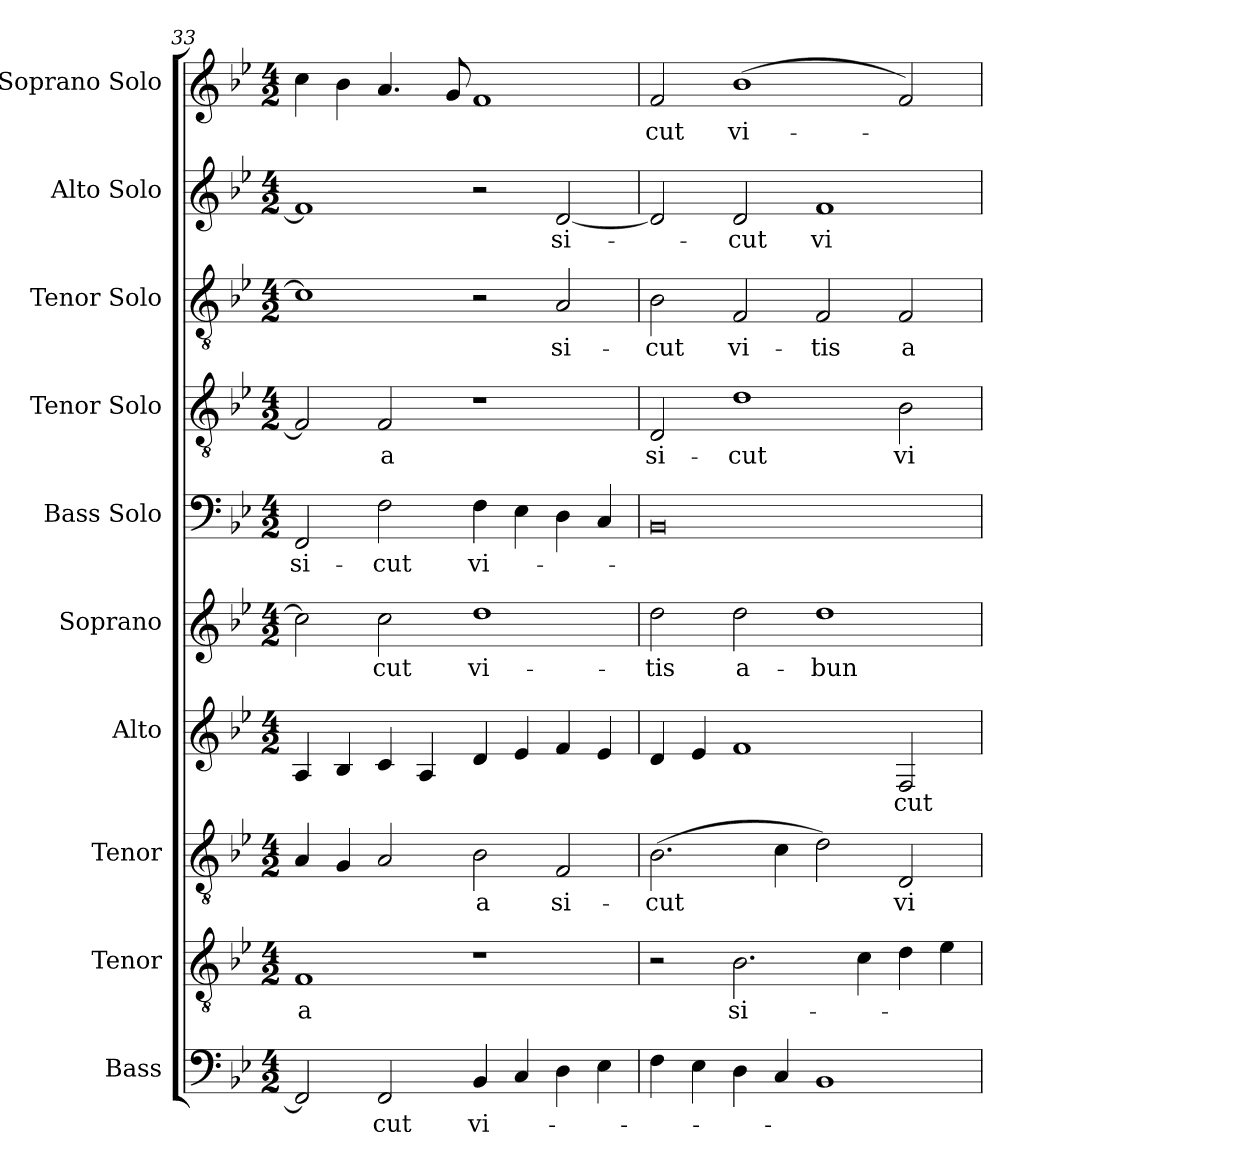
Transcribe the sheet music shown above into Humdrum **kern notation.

**kern	**text	**kern	**text	**kern	**text	**kern	**text	**kern	**text	**kern	**text	**kern	**text	**kern	**text	**kern	**text	**kern	**text
*part10	*part10	*part9	*part9	*part8	*part8	*part7	*part7	*part6	*part6	*part5	*part5	*part4	*part4	*part3	*part3	*part2	*part2	*part1	*part1
*staff10	*staff10	*staff9	*staff9	*staff8	*staff8	*staff7	*staff7	*staff6	*staff6	*staff5	*staff5	*staff4	*staff4	*staff3	*staff3	*staff2	*staff2	*staff1	*staff1
*I"Bass	*	*I"Tenor	*	*I"Tenor	*	*I"Alto	*	*I"Soprano	*	*I"Bass Solo	*	*I"Tenor Solo	*	*I"Tenor Solo	*	*I"Alto Solo	*	*I"Soprano Solo	*
*I'B.	*	*I'T.	*	*I'T.	*	*I'A.	*	*I'S.	*	*I'B.	*	*I'T.	*	*I'T.	*	*I'A.	*	*I'S.	*
*clefF4	*	*clefGv2	*	*clefGv2	*	*clefG2	*	*clefG2	*	*clefF4	*	*clefGv2	*	*clefGv2	*	*clefG2	*	*clefG2	*
*	*	*ITrd7c12	*	*ITrd7c12	*	*	*	*	*	*	*	*ITrd7c12	*	*ITrd7c12	*	*	*	*	*
*k[b-e-]	*	*k[b-e-]	*	*k[b-e-]	*	*k[b-e-]	*	*k[b-e-]	*	*k[b-e-]	*	*k[b-e-]	*	*k[b-e-]	*	*k[b-e-]	*	*k[b-e-]	*
*B-:	*	*B-:	*	*B-:	*	*B-:	*	*B-:	*	*B-:	*	*B-:	*	*B-:	*	*B-:	*	*B-:	*
*M4/2	*	*M4/2	*	*M4/2	*	*M4/2	*	*M4/2	*	*M4/2	*	*M4/2	*	*M4/2	*	*M4/2	*	*M4/2	*
=33	=33	=33	=33	=33	=33	=33	=33	=33	=33	=33	=33	=33	=33	=33	=33	=33	=33	=33	=33
!	!	!	!LO:LY:b:color=#000000	!	!	!	!	!	!	!	!	!	!	!	!	!	!	!	!
!	!	!	!	!	!	!	!	!	!	!	!LO:LY:b:color=#000000	!	!	!	!	!	!	!	!
2FFi/]	.	1FFi	-a	4AAi/	.	4Ai/	.	2cci\]	.	2FFi/	si-	2FFi/]	.	1Ci]	.	1fi]	.	4cci\	.
.	.	.	.	4GGi/	.	4B-i/	.	.	.	.	.	.	.	.	.	.	.	4b-i\	.
!	!LO:LY:b:color=#000000	!	!	!	!	!	!	!	!	!	!	!	!	!	!	!	!	!	!
!	!	!	!	!	!	!	!	!	!LO:LY:b:color=#000000	!	!	!	!	!	!	!	!	!	!
!	!	!	!	!	!	!	!	!	!	!	!LO:LY:b:color=#000000	!	!	!	!	!	!	!	!
!	!	!	!	!	!	!	!	!	!	!	!	!	!LO:LY:b:color=#000000	!	!	!	!	!	!
2FFi/	-cut	.	.	2AAi/	.	4ci/	.	2cci\	-cut	2Fi\	-cut	2FFi/	-a	.	.	.	.	4.ai/	.
.	.	.	.	.	.	4Ai/	.	.	.	.	.	.	.	.	.	.	.	.	.
.	.	.	.	.	.	.	.	.	.	.	.	.	.	.	.	.	.	8gi/	.
!	!LO:LY:b:color=#000000	!	!	!	!	!	!	!	!	!	!	!	!	!	!	!	!	!	!
!	!	!	!	!	!LO:LY:b:color=#000000	!	!	!	!	!	!	!	!	!	!	!	!	!	!
!	!	!	!	!	!	!	!	!	!LO:LY:b:color=#000000	!	!	!	!	!	!	!	!	!	!
!	!	!	!	!	!	!	!	!	!	!	!LO:LY:b:color=#000000	!	!	!	!	!	!	!	!
4BB-i/	vi-	1r	.	2BB-i\	-a	4di/	.	1ddi	vi-	4Fi\	vi-	1r	.	2r	.	2r	.	1fi	.
4Ci/	.	.	.	.	.	4e-i/	.	.	.	4E-i\	.	.	.	.	.	.	.	.	.
!	!	!	!	!	!LO:LY:b:color=#000000	!	!	!	!	!	!	!	!	!	!	!	!	!	!
!	!	!	!	!	!	!	!	!	!	!	!	!	!	!	!LO:LY:b:color=#000000	!	!	!	!
!	!	!	!	!	!	!	!	!	!	!	!	!	!	!	!	!	!LO:LY:b:color=#000000	!	!
4Di\	.	.	.	2FFi/	si-	4fi/	.	.	.	4Di\	.	.	.	2AAi/	si-	[2di/	si-	.	.
4E-i\	.	.	.	.	.	4e-i/	.	.	.	4Ci/	.	.	.	.	.	.	.	.	.
!!LO:PB:g=z
=34	=34	=34	=34	=34	=34	=34	=34	=34	=34	=34	=34	=34	=34	=34	=34	=34	=34	=34	=34
!	!	!	!	!	!LO:LY:b:color=#000000	!	!	!	!	!	!	!	!	!	!	!	!	!	!
!	!	!	!	!	!	!	!	!	!LO:LY:b:color=#000000	!	!	!	!	!	!	!	!	!	!
!	!	!	!	!	!	!	!	!	!	!	!	!	!LO:LY:b:color=#000000	!	!	!	!	!	!
!	!	!	!	!	!	!	!	!	!	!	!	!	!	!	!LO:LY:b:color=#000000	!	!	!	!
!	!	!	!	!	!	!	!	!	!	!	!	!	!	!	!	!	!	!	!LO:LY:b:color=#000000
4Fi\	.	2r	.	(2.BB-i\	-cut	4di/	.	2ddi\	-tis	0BB-i	.	2DDi/	si-	2BB-i\	-cut	2di/]	.	2fi/	-cut
4E-i\	.	.	.	.	.	4e-i/	.	.	.	.	.	.	.	.	.	.	.	.	.
!	!	!	!LO:LY:b:color=#000000	!	!	!	!	!	!	!	!	!	!	!	!	!	!	!	!
!	!	!	!	!	!	!	!	!	!LO:LY:b:color=#000000	!	!	!	!	!	!	!	!	!	!
!	!	!	!	!	!	!	!	!	!	!	!	!	!LO:LY:b:color=#000000	!	!	!	!	!	!
!	!	!	!	!	!	!	!	!	!	!	!	!	!	!	!LO:LY:b:color=#000000	!	!	!	!
!	!	!	!	!	!	!	!	!	!	!	!	!	!	!	!	!	!LO:LY:b:color=#000000	!	!
!	!	!	!	!	!	!	!	!	!	!	!	!	!	!	!	!	!	!	!LO:LY:b:color=#000000
4Di\	.	2.BB-i\	si-	.	.	1fi	.	2ddi\	a-	.	.	1Di	-cut	2FFi/	vi-	2di/	-cut	(1b-i	vi-
4Ci/	.	.	.	4Ci\	.	.	.	.	.	.	.	.	.	.	.	.	.	.	.
!	!	!	!	!	!	!	!	!	!LO:LY:b:color=#000000	!	!	!	!	!	!	!	!	!	!
!	!	!	!	!	!	!	!	!	!	!	!	!	!	!	!LO:LY:b:color=#000000	!	!	!	!
!	!	!	!	!	!	!	!	!	!	!	!	!	!	!	!	!	!LO:LY:b:color=#000000	!	!
1BB-i	.	.	.	2Di\)	.	.	.	1ddi	-bun-	.	.	.	.	2FFi/	-tis	1fi	vi-	.	.
.	.	4Ci\	.	.	.	.	.	.	.	.	.	.	.	.	.	.	.	.	.
!	!	!	!	!	!LO:LY:b:color=#000000	!	!	!	!	!	!	!	!	!	!	!	!	!	!
!	!	!	!	!	!	!	!LO:LY:b:color=#000000	!	!	!	!	!	!	!	!	!	!	!	!
!	!	!	!	!	!	!	!	!	!	!	!	!	!LO:LY:b:color=#000000	!	!	!	!	!	!
!	!	!	!	!	!	!	!	!	!	!	!	!	!	!	!LO:LY:b:color=#000000	!	!	!	!
.	.	4Di\	.	2DDi/	vi-	2Fi/	-cut	.	.	.	.	2BB-i\	vi-	2FFi/	a-	.	.	2fi/)	.
.	.	4E-i\	.	.	.	.	.	.	.	.	.	.	.	.	.	.	.	.	.
=	=	=	=	=	=	=	=	=	=	=	=	=	=	=	=	=	=	=	=
*-	*-	*-	*-	*-	*-	*-	*-	*-	*-	*-	*-	*-	*-	*-	*-	*-	*-	*-	*-
